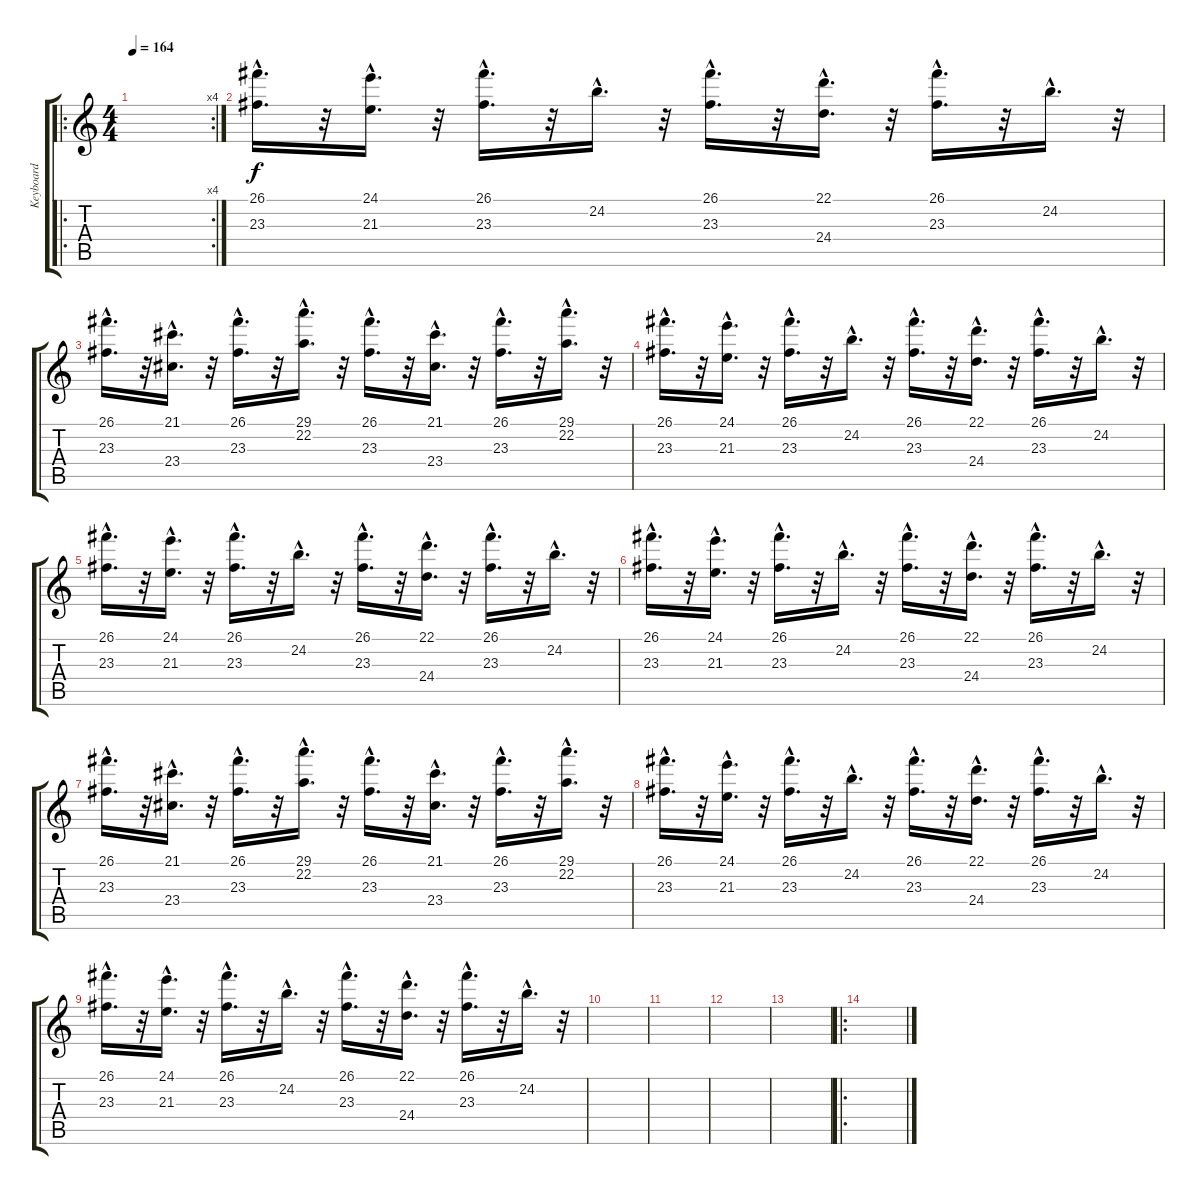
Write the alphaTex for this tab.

\track ("Keyboard" "Keyboard") {instrument voiceoohs}
\staff {score tabs}
\tuning (E4 B3 G3 D3 A2 E2) {hide}
\ro
\rc 4
\ts (4 4)
\tempo 164
\clef g2
\ks c
|
(26.1{hac} 23.3{hac}).16{d} r.32 (24.1{hac} 21.3{hac}).16{d} r.32 (26.1{hac} 23.3{hac}).16{d} r.32 24.2{hac}.16{d} r.32 (26.1{hac} 23.3{hac}).16{d} r.32 (22.1{hac} 24.4{hac}).16{d} r.32 (26.1{hac} 23.3{hac}).16{d} r.32 24.2{hac}.16{d} r.32 |
(26.1{hac} 23.3{hac}).16{d} r.32 (21.1{hac} 23.4{hac}).16{d} r.32 (26.1{hac} 23.3{hac}).16{d} r.32 (29.1{hac} 22.2{hac}).16{d} r.32 (26.1{hac} 23.3{hac}).16{d} r.32 (21.1{hac} 23.4{hac}).16{d} r.32 (26.1{hac} 23.3{hac}).16{d} r.32 (29.1{hac} 22.2{hac}).16{d} r.32 |
(26.1{hac} 23.3{hac}).16{d} r.32 (24.1{hac} 21.3{hac}).16{d} r.32 (26.1{hac} 23.3{hac}).16{d} r.32 24.2{hac}.16{d} r.32 (26.1{hac} 23.3{hac}).16{d} r.32 (22.1{hac} 24.4{hac}).16{d} r.32 (26.1{hac} 23.3{hac}).16{d} r.32 24.2{hac}.16{d} r.32 |
(26.1{hac} 23.3{hac}).16{d} r.32 (24.1{hac} 21.3{hac}).16{d} r.32 (26.1{hac} 23.3{hac}).16{d} r.32 24.2{hac}.16{d} r.32 (26.1{hac} 23.3{hac}).16{d} r.32 (22.1{hac} 24.4{hac}).16{d} r.32 (26.1{hac} 23.3{hac}).16{d} r.32 24.2{hac}.16{d} r.32 |
(26.1{hac} 23.3{hac}).16{d} r.32 (24.1{hac} 21.3{hac}).16{d} r.32 (26.1{hac} 23.3{hac}).16{d} r.32 24.2{hac}.16{d} r.32 (26.1{hac} 23.3{hac}).16{d} r.32 (22.1{hac} 24.4{hac}).16{d} r.32 (26.1{hac} 23.3{hac}).16{d} r.32 24.2{hac}.16{d} r.32 |
(26.1{hac} 23.3{hac}).16{d} r.32 (21.1{hac} 23.4{hac}).16{d} r.32 (26.1{hac} 23.3{hac}).16{d} r.32 (29.1{hac} 22.2{hac}).16{d} r.32 (26.1{hac} 23.3{hac}).16{d} r.32 (21.1{hac} 23.4{hac}).16{d} r.32 (26.1{hac} 23.3{hac}).16{d} r.32 (29.1{hac} 22.2{hac}).16{d} r.32 |
(26.1{hac} 23.3{hac}).16{d} r.32 (24.1{hac} 21.3{hac}).16{d} r.32 (26.1{hac} 23.3{hac}).16{d} r.32 24.2{hac}.16{d} r.32 (26.1{hac} 23.3{hac}).16{d} r.32 (22.1{hac} 24.4{hac}).16{d} r.32 (26.1{hac} 23.3{hac}).16{d} r.32 24.2{hac}.16{d} r.32 |
(26.1{hac} 23.3{hac}).16{d} r.32 (24.1{hac} 21.3{hac}).16{d} r.32 (26.1{hac} 23.3{hac}).16{d} r.32 24.2{hac}.16{d} r.32 (26.1{hac} 23.3{hac}).16{d} r.32 (22.1{hac} 24.4{hac}).16{d} r.32 (26.1{hac} 23.3{hac}).16{d} r.32 24.2{hac}.16{d} r.32 |
|
|
|
|
\ro
